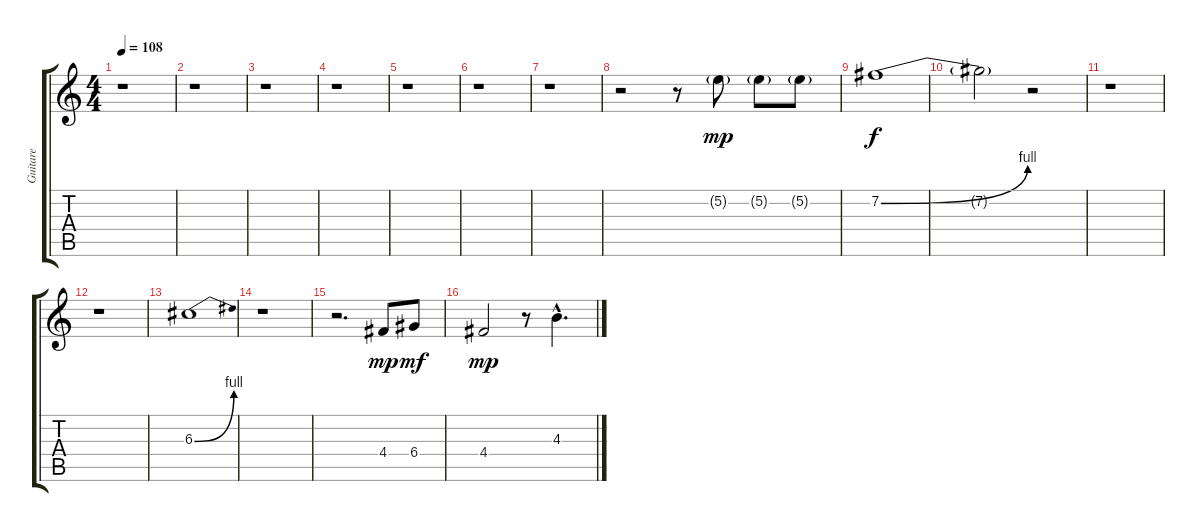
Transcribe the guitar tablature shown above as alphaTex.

\track ("Guitare " "Guitare ") {instrument electricguitarjazz}
\staff {score tabs}
\tuning (E4 B3 G3 D3 A2 E2) {hide}
\ts (4 4)
\tempo 108
\clef g2
\ks c
r.1{dy mp instrument electricguitarjazz} |
r.1 |
r.1 |
r.1 |
r.1 |
r.1 |
r.1 |
r.2 r.8 5.2{g}.8 5.2{g}.8 5.2{g}.8 |
7.2{be (bend 0 0 60 4)}.1{dy f} |
7.2{t}.2 r.2 |
r.1 |
r.1 |
6.3{be (bend 0 0 60 4)}.1 |
r.1 |
r.2{d} 4.4.8{dy mp} 6.4.8{dy mf} |
4.4.2{dy mp} r.8 4.3{hac}.4{d}
